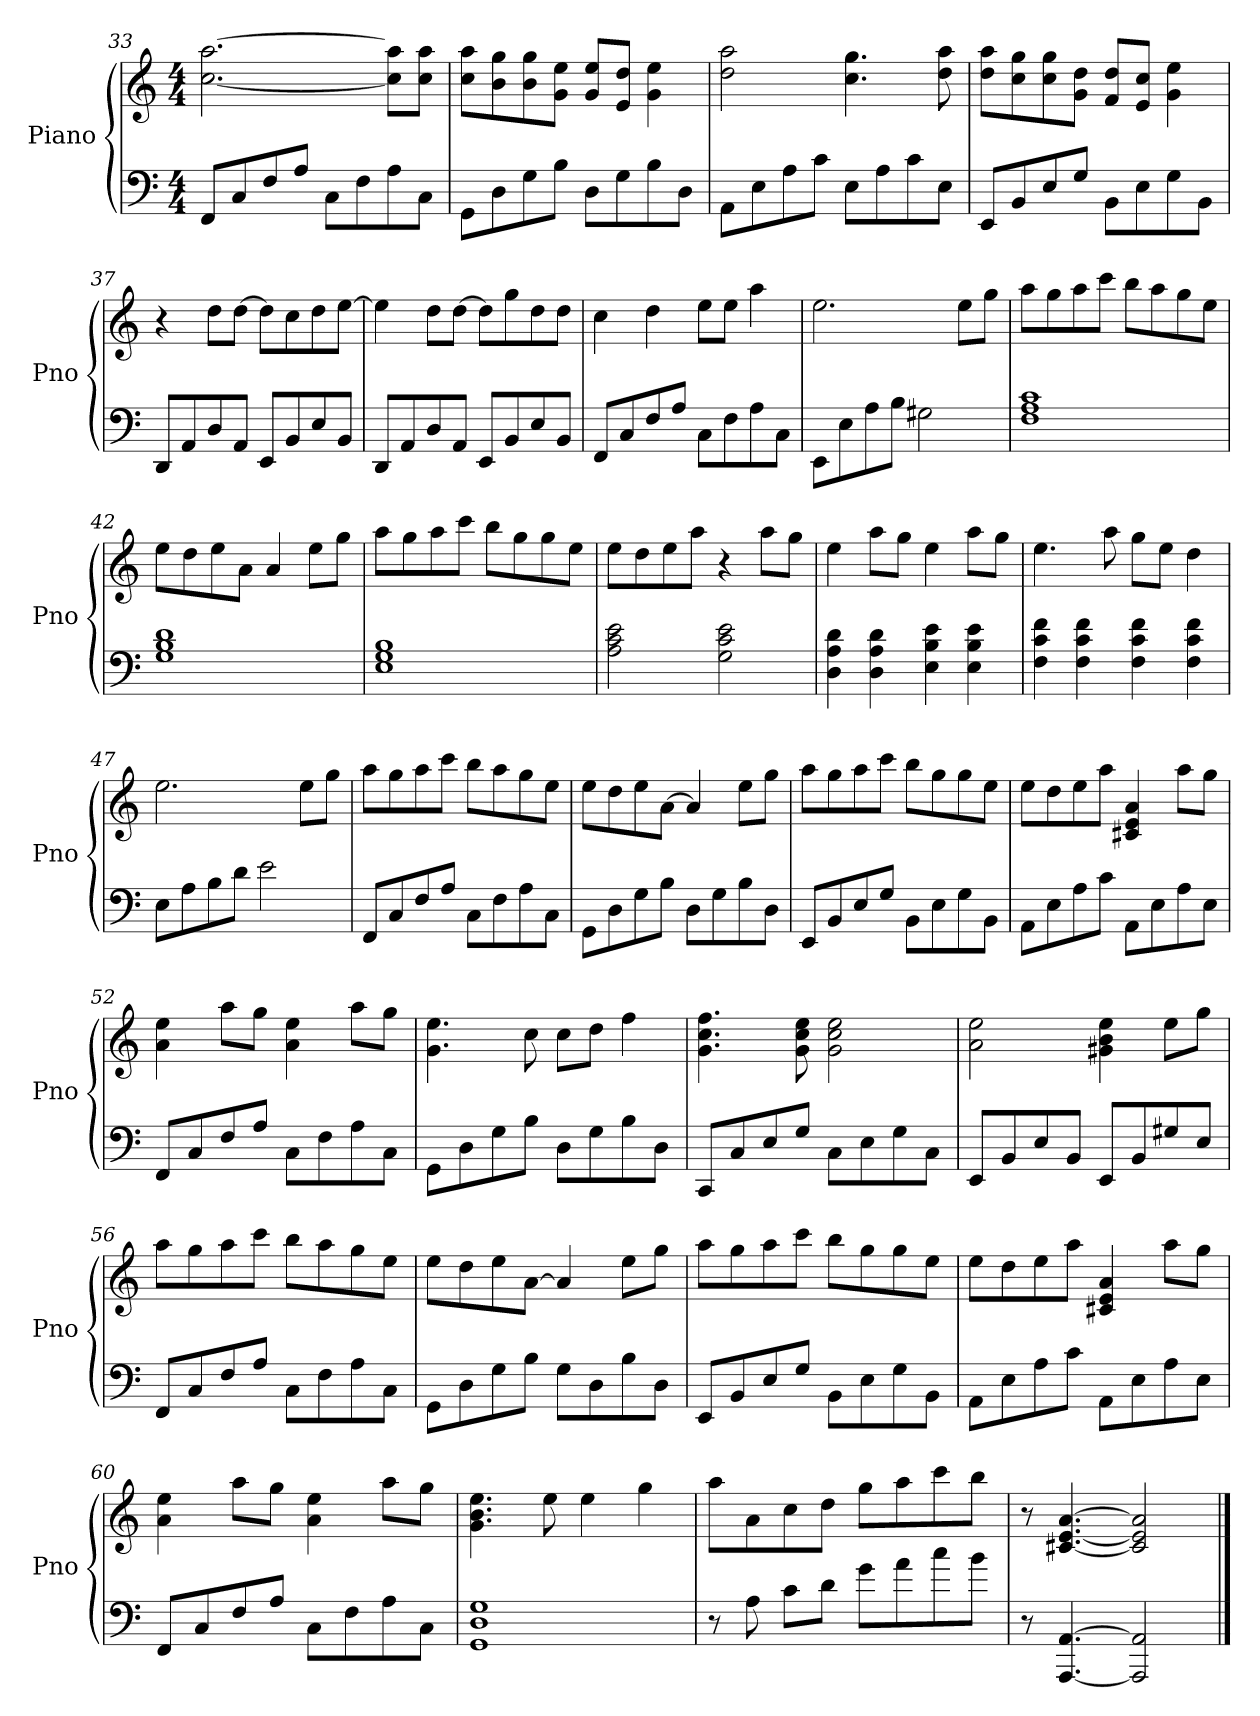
**kern	**kern
*part1	*part1
*staff2	*staff1
*I"Piano	*
*I'Pno	*
!!LO:LB:g=z
*clefF4	*clefG2
*k[]	*k[]
*M4/4	*M4/4
=33	=33
8FF/L	[2.cc\ [2.aa\
8C/	.
8F/	.
8A/J	.
8C\L	.
8F\	.
8A\	8cc\] 8aa\]L
8C\J	8cc\ 8aa\J
=34	=34
8GG\L	8cc\ 8aa\L
8D\	8b\ 8gg\
8G\	8b\ 8gg\
8B\J	8g\ 8ee\J
8D\L	8g/ 8ee/L
8G\	8e/ 8dd/J
8B\	4g\ 4ee\
8D\J	.
=35	=35
8AA\L	2dd\ 2aa\
8E\	.
8A\	.
8c\J	.
8E\L	4.cc\ 4.gg\
8A\	.
8c\	.
8E\J	8dd\ 8aa\
=36	=36
8EE/L	8dd\ 8aa\L
8BB/	8cc\ 8gg\
8E/	8cc\ 8gg\
8G/J	8g\ 8dd\J
8BB\L	8f/ 8dd/L
8E\	8e/ 8cc/J
8G\	4g\ 4ee\
8BB\J	.
!!LO:PB:g=z
=37	=37
8DD/L	4r
8AA/	.
8D/	8dd\L
8AA/J	[8dd\J
8EE/L	8dd\L]
8BB/	8cc\
8E/	8dd\
8BB/J	[8ee\J
=38	=38
8DD/L	4ee\]
8AA/	.
8D/	8dd\L
8AA/J	[8dd\J
8EE/L	8dd\L]
8BB/	8gg\
8E/	8dd\
8BB/J	8dd\J
=39	=39
8FF/L	4cc\
8C/	.
8F/	4dd\
8A/J	.
8C\L	8ee\L
8F\	8ee\J
8A\	4aa\
8C\J	.
=40	=40
8EE\L	2.ee\
8E\	.
8A\	.
8B\J	.
2G#X\	.
.	8ee\L
.	8gg\J
!!LO:LB:g=z
=41	=41
1F 1A 1c	8aa\L
.	8gg\
.	8aa\
.	8ccc\J
.	8bb\L
.	8aa\
.	8gg\
.	8ee\J
=42	=42
1G 1B 1d	8ee\L
.	8dd\
.	8ee\
.	8a\J
.	4a/
.	8ee\L
.	8gg\J
=43	=43
1E 1G 1B	8aa\L
.	8gg\
.	8aa\
.	8ccc\J
.	8bb\L
.	8gg\
.	8gg\
.	8ee\J
=44	=44
2A\ 2c\ 2e\	8ee\L
.	8dd\
.	8ee\
.	8aa\J
2G\ 2c\ 2e\	4r
.	8aa\L
.	8gg\J
!!LO:LB:g=z
=45	=45
4D\ 4A\ 4d\	4ee\
4D\ 4A\ 4d\	8aa\L
.	8gg\J
4E\ 4B\ 4e\	4ee\
4E\ 4B\ 4e\	8aa\L
.	8gg\J
=46	=46
4F\ 4c\ 4f\	4.ee\
4F\ 4c\ 4f\	.
.	8aa\
4F\ 4c\ 4f\	8gg\L
.	8ee\J
4F\ 4c\ 4f\	4dd\
=47	=47
8E\L	2.ee\
8A\	.
8B\	.
8d\J	.
2e\	.
.	8ee\L
.	8gg\J
=48	=48
8FF/L	8aa\L
8C/	8gg\
8F/	8aa\
8A/J	8ccc\J
8C\L	8bb\L
8F\	8aa\
8A\	8gg\
8C\J	8ee\J
!!LO:LB:g=z
=49	=49
8GG\L	8ee\L
8D\	8dd\
8G\	8ee\
8B\J	[8a\J
8D\L	4a/]
8G\	.
8B\	8ee\L
8D\J	8gg\J
=50	=50
8EE/L	8aa\L
8BB/	8gg\
8E/	8aa\
8G/J	8ccc\J
8BB\L	8bb\L
8E\	8gg\
8G\	8gg\
8BB\J	8ee\J
=51	=51
8AA\L	8ee\L
8E\	8dd\
8A\	8ee\
8c\J	8aa\J
8AA\L	4c#X/ 4e/ 4a/
8E\	.
8A\	8aa\L
8E\J	8gg\J
=52	=52
8FF/L	4a\ 4ee\
8C/	.
8F/	8aa\L
8A/J	8gg\J
8C\L	4a\ 4ee\
8F\	.
8A\	8aa\L
8C\J	8gg\J
!!LO:LB:g=z
=53	=53
8GG\L	4.g\ 4.ee\
8D\	.
8G\	.
8B\J	8cc\
8D\L	8cc\L
8G\	8dd\J
8B\	4ff\
8D\J	.
=54	=54
8CC/L	4.g\ 4.cc\ 4.ff\
8C/	.
8E/	.
8G/J	8g\ 8cc\ 8ee\
8C\L	2g\ 2cc\ 2ee\
8E\	.
8G\	.
8C\J	.
=55	=55
8EE/L	2a\ 2ee\
8BB/	.
8E/	.
8BB/J	.
8EE/L	4g#X\ 4b\ 4ee\
8BB/	.
8G#X/	8ee\L
8E/J	8gg\J
=56	=56
8FF/L	8aa\L
8C/	8gg\
8F/	8aa\
8A/J	8ccc\J
8C\L	8bb\L
8F\	8aa\
8A\	8gg\
8C\J	8ee\J
!!LO:PB:g=z
=57	=57
8GG\L	8ee\L
8D\	8dd\
8G\	8ee\
8B\J	[8a\J
8G\L	4a/]
8D\	.
8B\	8ee\L
8D\J	8gg\J
=58	=58
8EE/L	8aa\L
8BB/	8gg\
8E/	8aa\
8G/J	8ccc\J
8BB\L	8bb\L
8E\	8gg\
8G\	8gg\
8BB\J	8ee\J
=59	=59
8AA\L	8ee\L
8E\	8dd\
8A\	8ee\
8c\J	8aa\J
8AA\L	4c#X/ 4e/ 4a/
8E\	.
8A\	8aa\L
8E\J	8gg\J
!!LO:LB:g=z
=60	=60
8FF/L	4a\ 4ee\
8C/	.
8F/	8aa\L
8A/J	8gg\J
8C\L	4a\ 4ee\
8F\	.
8A\	8aa\L
8C\J	8gg\J
=61	=61
1GG 1D 1G	4.g\ 4.b\ 4.ee\
.	8ee\
.	4ee\
.	4gg\
=62	=62
8r	8aa\L
8A\	8a\
8c\L	8cc\
8d\J	8dd\J
8g\L	8gg\L
8a\	8aa\
8cc\	8ccc\
8b\J	8bb\J
=63	=63
8r	8r
[4.AAA/ [4.AA/	[4.c#X/ [4.e/ [4.a/
2AAA/] 2AA/]	2c#/] 2e/] 2a/]
==	==
*-	*-
